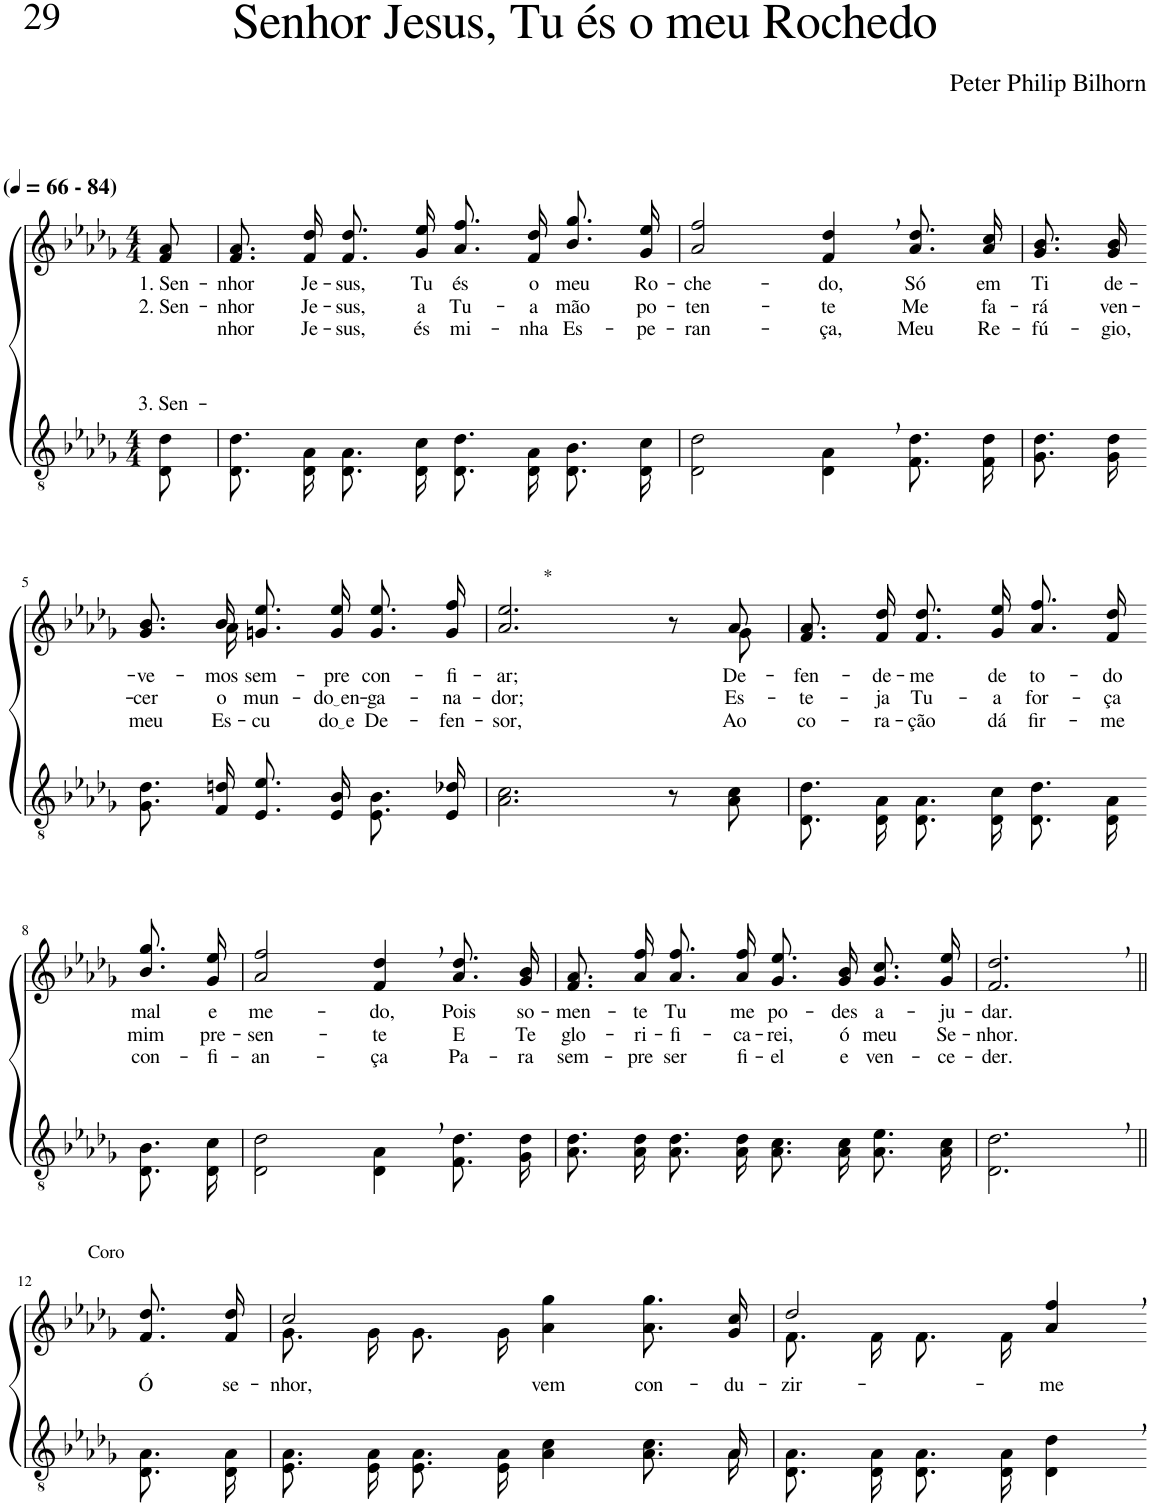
**kern	**kern	**text	**text	**text
*part2	*part1	*part1	*part1	*part1
*staff2	*staff1	*staff1	*staff1	*staff1
*I"Parte III e IV	*I"Parte I e II	*	*	*
*clefGv2	*clefG2	*	*	*
*Trd3c5	*Trd3c5	*	*	*
*k[b-e-a-d-g-]	*k[b-e-a-d-g-]	*	*	*
*M4/4	*M4/4	*	*	*
*MM66	*MM66	*	*	*
=1	=1	=1	=1	=1
!	!LO:TX:a:B:t=(	!	!	!
!	!LO:TX:a:B:t=- 84)	!	!	!
!	!	!LO:LY:b	!LO:LY:b	!LO:LY:b
8D-\ 8d-\	8f/ 8a-/	1. Sen-	2. Sen-	3. Sen-
=2	=2	=2	=2	=2
!	!	!LO:LY:b	!LO:LY:b	!LO:LY:b
8.D-/ 8.d-/L	8.f/ 8.a-/L	-nhor	-nhor	-nhor
!	!	!LO:LY:b	!LO:LY:b	!LO:LY:b
16D-/ 16A-/Jk	16f/ 16dd-/Jk	Je-	Je-	Je-
!	!	!LO:LY:b	!LO:LY:b	!LO:LY:b
8.D-/ 8.A-/L	8.f\ 8.dd-\L	-sus,	-sus,	-sus,
!	!	!LO:LY:b	!LO:LY:b	!LO:LY:b
16D-/ 16c/Jk	16g-\ 16ee-\Jk	Tu	a	és
!	!	!LO:LY:b	!LO:LY:b	!LO:LY:b
8.D-/ 8.d-/L	8.a-\ 8.ff\L	és	Tu-	mi-
!	!	!LO:LY:b	!LO:LY:b	!LO:LY:b
16D-/ 16A-/Jk	16f\ 16dd-\Jk	o	-a	-nha
!	!	!LO:LY:b	!LO:LY:b	!LO:LY:b
8.D-/ 8.B-/L	8.b-\ 8.gg-\L	meu	mão	Es-
!	!	!LO:LY:b	!LO:LY:b	!LO:LY:b
16D-/ 16c/Jk	16g-\ 16ee-\Jk	Ro-	po-	-pe-
=3	=3	=3	=3	=3
!	!	!LO:LY:b	!LO:LY:b	!LO:LY:b
2D-\ 2d-\	2a-/ 2ff/	-che-	-ten-	-ran-
!	!	!LO:LY:b	!LO:LY:b	!LO:LY:b
4D-\, 4A-\,	4f/, 4dd-/,	-do,	-te	-ça,
!	!	!LO:LY:b	!LO:LY:b	!LO:LY:b
8.F/ 8.d-/L	8.a-\ 8.dd-\L	Só	Me	Meu
!	!	!LO:LY:b	!LO:LY:b	!LO:LY:b
16F/ 16d-/Jk	16a-\ 16cc\Jk	em	fa-	Re-
=4	=4	=4	=4	=4
!	!	!LO:LY:b	!LO:LY:b	!LO:LY:b
8.G-\ 8.d-\L	8.g-/ 8.b-/L	Ti	-rá	-fú-
!	!	!LO:LY:b	!LO:LY:b	!LO:LY:b
16G-\ 16d-\Jk	16g-/ 16b-/Jk	de-	ven-	-gio,
!!LO:LB:g=z
=5-	=5-	=5-	=5-	=5-
!	!	!LO:LY:b	!LO:LY:b	!LO:LY:b
*	*^	*	*	*
8.G-\ 8.d-\L	8.g-/ 8.b-/L	8.ryy	-ve-	-cer	meu
!	!	!	!LO:LY:b	!LO:LY:b	!LO:LY:b
16F\ 16dn\Jk	16b-/Jk	16a-\	-mos	o	Es-
!	!	!	!LO:LY:b	!LO:LY:b	!LO:LY:b
8.E-/ 8.e-/L	8.gn\ 8.ee-\L	2ryy	sem-	mun-	-cu
!	!	!	!LO:LY:b	!LO:LY:b	!LO:LY:b
16E-/ 16B-/Jk	16g\ 16ee-\Jk	.	-pre	do en	do e
!	!	!	!LO:LY:b	!LO:LY:b	!LO:LY:b
8.E-/ 8.B-/L	8.g\ 8.ee-\L	.	con-	-ga-	De-
!	!	!	!LO:LY:b	!LO:LY:b	!LO:LY:b
16E-/ 16d-X/Jk	16g\ 16ff\Jk	.	-fi-	-na-	-fen-
=6	=6	=6	=6	=6	=6
!	!LO:TX:a:t=*	!	!	!	!
!	!	!	!LO:LY:b	!LO:LY:b	!LO:LY:b
2.A-\ 2.c\	2.a-/ 2.ee-/	2..ryy	-ar;	-dor;	-sor,
8r	8r	.	.	.	.
!	!	!	!LO:LY:b	!LO:LY:b	!LO:LY:b
8A-\ 8c\	8a-/	8g-\	De-	Es-	-Ao
=7	=7	=7	=7	=7	=7
!	!	!	!LO:LY:b	!LO:LY:b	!LO:LY:b
*	*v	*v	*	*	*
8.D-/ 8.d-/L	8.f/ 8.a-/L	-fen-	-te-	co-
!	!	!LO:LY:b	!LO:LY:b	!LO:LY:b
16D-/ 16A-/Jk	16f/ 16dd-/Jk	-de-	-ja	-ra-
!	!	!LO:LY:b	!LO:LY:b	!LO:LY:b
8.D-/ 8.A-/L	8.f\ 8.dd-\L	-me	Tu-	-ção
!	!	!LO:LY:b	!LO:LY:b	!LO:LY:b
16D-/ 16c/Jk	16g-\ 16ee-\Jk	de	-a	dá
!	!	!LO:LY:b	!LO:LY:b	!LO:LY:b
8.D-/ 8.d-/L	8.a-\ 8.ff\L	to-	for-	fir-
!	!	!LO:LY:b	!LO:LY:b	!LO:LY:b
16D-/ 16A-/Jk	16f\ 16dd-\Jk	-do	-ça	-me
!!LO:LB:g=z
=8-	=8-	=8-	=8-	=8-
!	!	!LO:LY:b	!LO:LY:b	!LO:LY:b
8.D-/ 8.B-/L	8.b-\ 8.gg-\L	mal	mim	con-
!	!	!LO:LY:b	!LO:LY:b	!LO:LY:b
16D-/ 16c/Jk	16g-\ 16ee-\Jk	e	pre-	-fi-
=9	=9	=9	=9	=9
!	!	!LO:LY:b	!LO:LY:b	!LO:LY:b
2D-\ 2d-\	2a-/ 2ff/	me-	-sen-	-an-
!	!	!LO:LY:b	!LO:LY:b	!LO:LY:b
4D-\, 4A-\,	4f/, 4dd-/,	-do,	-te	-ça
!	!	!LO:LY:b	!LO:LY:b	!LO:LY:b
8.F/ 8.d-/L	8.a-/ 8.dd-/L	Pois	E	Pa-
!	!	!LO:LY:b	!LO:LY:b	!LO:LY:b
16G-/ 16d-/Jk	16g-/ 16b-/Jk	so-	Te	-ra
=10	=10	=10	=10	=10
!	!	!LO:LY:b	!LO:LY:b	!LO:LY:b
8.A-\ 8.d-\L	8.f\ 8.a-\L	-men-	glo-	sem-
!	!	!LO:LY:b	!LO:LY:b	!LO:LY:b
16A-\ 16d-\Jk	16a-\ 16ff\Jk	-te	-ri-	-pre
!	!	!LO:LY:b	!LO:LY:b	!LO:LY:b
8.A-\ 8.d-\L	8.a-\ 8.ff\L	Tu	-fi-	ser
!	!	!LO:LY:b	!LO:LY:b	!LO:LY:b
16A-\ 16d-\Jk	16a-\ 16ff\Jk	me	-ca-	fi-
!	!	!LO:LY:b	!LO:LY:b	!LO:LY:b
8.A-\ 8.c\L	8.g-/ 8.ee-/L	po-	-rei,	-el
!	!	!LO:LY:b	!LO:LY:b	!LO:LY:b
16A-\ 16c\Jk	16g-/ 16b-/Jk	-des	ó	e
!	!	!LO:LY:b	!LO:LY:b	!LO:LY:b
8.A-\ 8.e-\L	8.g-\ 8.cc\L	a-	meu	ven-
!	!	!LO:LY:b	!LO:LY:b	!LO:LY:b
16A-\ 16c\Jk	16g-\ 16ee-\Jk	-ju-	Se-	-ce-
=11	=11	=11	=11	=11
!	!	!LO:LY:b	!LO:LY:b	!LO:LY:b
2.D-\, 2.d-\,	2.f/, 2.dd-/,	-dar.	-nhor.	-der.
!!LO:LB:g=z
=12||	=12||	=12||	=12||	=12||
!	!LO:TX:a:t=Coro	!	!	!
!	!	!LO:LY:b	!	!
8.D-/ 8.A-/L	8.f/ 8.dd-/L	Ó	.	.
!	!	!LO:LY:b	!	!
16D-/ 16A-/Jk	16f/ 16dd-/Jk	se-	.	.
=13	=13	=13	=13	=13
*^	*	*	*	*
!	!	!	!LO:LY:b	!	!
*	*	*^	*	*	*
8.E-/ 8.A-/L	2...ryy	2cc/	8.g-\L	-nhor,	.	.
16E-/ 16A-/Jk	.	.	16g-\Jk	.	.	.
8.E-/ 8.A-/L	.	.	8.g-\L	.	.	.
16E-/ 16A-/Jk	.	.	16g-\Jk	.	.	.
!	!	!	!	!LO:LY:b	!	!
4A-\ 4c\	.	4a-\ 4gg-\	2ryy	vem	.	.
!	!	!	!	!LO:LY:b	!	!
8.A-/ 8.c/L	.	8.a-\ 8.gg-\L	.	con-	.	.
!	!	!	!	!LO:LY:b	!	!
16A-/Jk	16A-\	16g-\ 16cc\Jk	.	-du-	.	.
=14	=14	=14	=14	=14	=14	=14
!	!	!	!	!LO:LY:b	!	!
*v	*v	*	*	*	*	*
8.D-/ 8.A-/L	2dd-/	8.f\L	-zir-	.	.
16D-/ 16A-/Jk	.	16f\Jk	.	.	.
8.D-/ 8.A-/L	.	8.f\L	.	.	.
16D-/ 16A-/Jk	.	16f\Jk	.	.	.
!	!	!	!LO:LY:b	!	!
4D-\, 4d-\,	4a-/, 4ff/,	4ryy	-me	.	.
*	*v	*v	*	*	*
=-	=-	=-	=-	=-
*-	*-	*-	*-	*-
